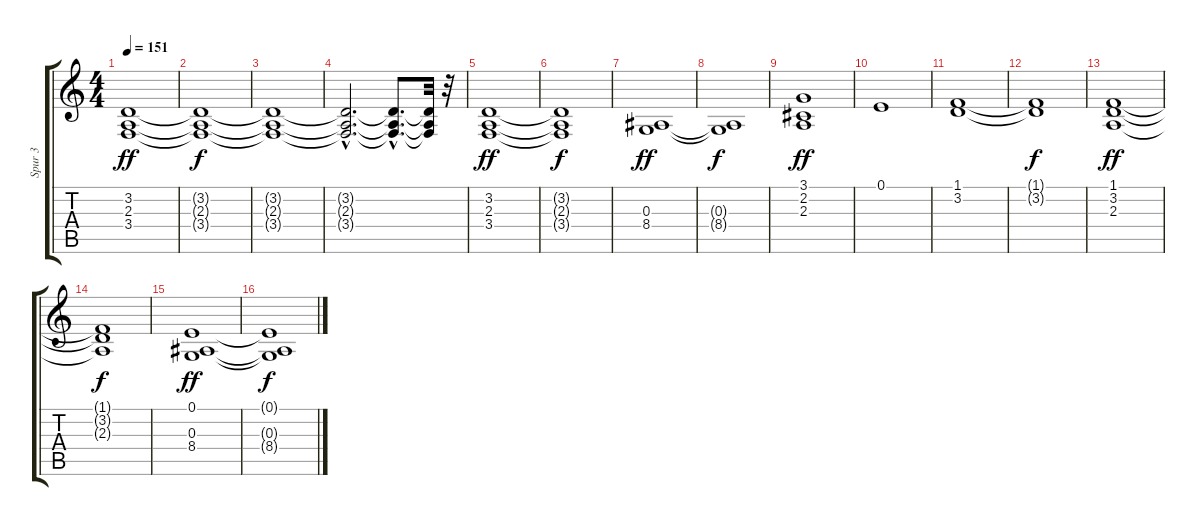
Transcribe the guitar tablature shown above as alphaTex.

\track ("Spur 3" "Spur 3") {instrument acousticgrandpiano}
\staff {score tabs}
\tuning (E4 B3 G3 D3 A2 E2) {hide}
\ts (4 4)
\tempo 151
\clef g2
\ks c
(3.2 2.3 3.4).1{dy ff} |
(3.2{t} 2.3{t} 3.4{t}).1{dy f} |
(3.2{t} 2.3{t} 3.4{t}).1 |
(3.2{hac t} 2.3{hac t} 3.4{hac t}).2{d} (3.2{hac t} 2.3{hac t} 3.4{hac t}).8{d} (3.2{t} 2.3{t} 3.4{t}).32 r.32 |
(3.2 2.3 3.4).1{dy ff} |
(3.2{t} 2.3{t} 3.4{t}).1{dy f} |
(0.3 8.4).1{dy ff} |
(0.3{t} 8.4{t}).1{dy f} |
(3.1 2.2 2.3).1{dy ff} |
0.1.1 |
(1.1 3.2).1 |
(1.1{t} 3.2{t}).1{dy f} |
(1.1 3.2 2.3).1{dy ff} |
(1.1{t} 3.2{t} 2.3{t}).1{dy f} |
(0.1 0.3 8.4).1{dy ff} |
(0.1{t} 0.3{t} 8.4{t}).1{dy f}
